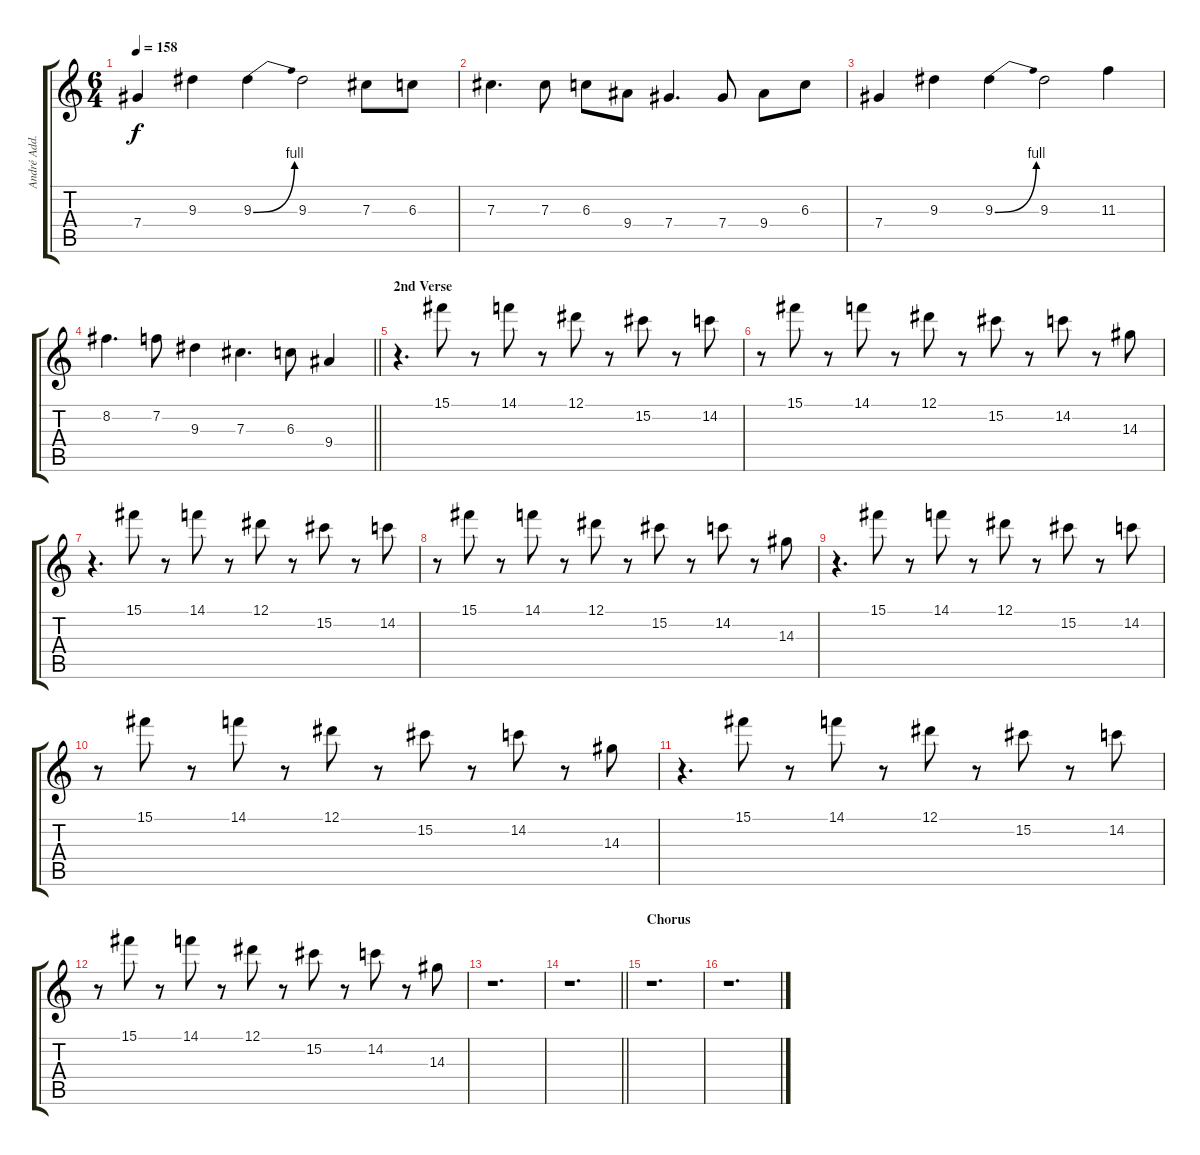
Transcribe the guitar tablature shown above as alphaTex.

\track ("André Add. (1)" "André Add.") {instrument distortionguitar}
\staff {score tabs}
\tuning (Eb4 Bb3 Gb3 Db3 Ab2 Eb2) {hide}
\ts (6 4)
\tempo 158
\clef g2
\ks c
7.4.4{dy f} 9.3.4 9.3{be (bend 0 0 60 4)}.4 9.3.2 7.3.8 6.3.8 |
7.3.4{d} 7.3.8 6.3.8 9.4.8 7.4.4{d} 7.4.8 9.4.8 6.3.8 |
7.4.4 9.3.4 9.3{be (bend 0 0 60 4)}.4 9.3.2 11.3.4 |
\barLineRight lightlight
8.2.4{d} 7.2.8 9.3.4 7.3.4{d} 6.3.8 9.4.4 |
\section ("" "2nd Verse")
r.4{d volume 6 instrument electricguitarjazz} 15.1.8 r.8 14.1.8 r.8 12.1.8 r.8 15.2.8 r.8 14.2.8 |
r.8 15.1.8 r.8 14.1.8 r.8 12.1.8 r.8 15.2.8 r.8 14.2.8 r.8 14.3.8 |
r.4{d} 15.1.8 r.8 14.1.8 r.8 12.1.8 r.8 15.2.8 r.8 14.2.8 |
r.8 15.1.8 r.8 14.1.8 r.8 12.1.8 r.8 15.2.8 r.8 14.2.8 r.8 14.3.8 |
r.4{d} 15.1.8 r.8 14.1.8 r.8 12.1.8 r.8 15.2.8 r.8 14.2.8 |
r.8 15.1.8 r.8 14.1.8 r.8 12.1.8 r.8 15.2.8 r.8 14.2.8 r.8 14.3.8 |
r.4{d} 15.1.8 r.8 14.1.8 r.8 12.1.8 r.8 15.2.8 r.8 14.2.8 |
r.8 15.1.8 r.8 14.1.8 r.8 12.1.8 r.8 15.2.8 r.8 14.2.8 r.8 14.3.8 |
r.1{d} |
\barLineRight lightlight
r.1{d} |
\section ("" "Chorus")
r.1{d} |
r.1{d}
